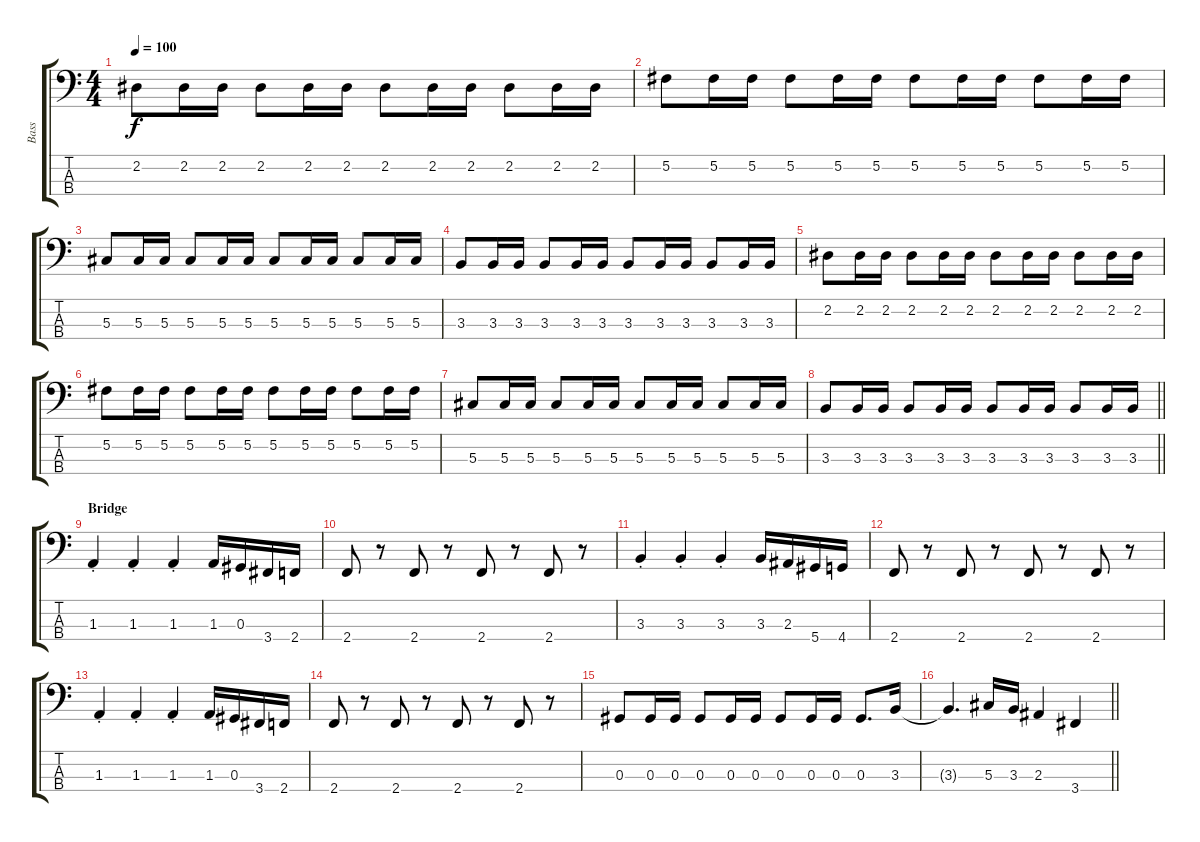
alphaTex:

\track ("Bass" "Bass") {instrument electricbassfinger}
\staff {score tabs}
\tuning (Gb2 Db2 Ab1 Eb1) {hide}
\ts (4 4)
\tempo 100
\clef f4
\ks c
2.2.8{dy f} 2.2.16 2.2.16 2.2.8 2.2.16 2.2.16 2.2.8 2.2.16 2.2.16 2.2.8 2.2.16 2.2.16 |
5.2.8 5.2.16 5.2.16 5.2.8 5.2.16 5.2.16 5.2.8 5.2.16 5.2.16 5.2.8 5.2.16 5.2.16 |
5.3.8 5.3.16 5.3.16 5.3.8 5.3.16 5.3.16 5.3.8 5.3.16 5.3.16 5.3.8 5.3.16 5.3.16 |
3.3.8 3.3.16 3.3.16 3.3.8 3.3.16 3.3.16 3.3.8 3.3.16 3.3.16 3.3.8 3.3.16 3.3.16 |
2.2.8 2.2.16 2.2.16 2.2.8 2.2.16 2.2.16 2.2.8 2.2.16 2.2.16 2.2.8 2.2.16 2.2.16 |
5.2.8 5.2.16 5.2.16 5.2.8 5.2.16 5.2.16 5.2.8 5.2.16 5.2.16 5.2.8 5.2.16 5.2.16 |
5.3.8 5.3.16 5.3.16 5.3.8 5.3.16 5.3.16 5.3.8 5.3.16 5.3.16 5.3.8 5.3.16 5.3.16 |
\barLineRight lightlight
3.3.8 3.3.16 3.3.16 3.3.8 3.3.16 3.3.16 3.3.8 3.3.16 3.3.16 3.3.8 3.3.16 3.3.16 |
\section ("" "Bridge")
1.3{st}.4 1.3{st}.4 1.3{st}.4 1.3.16 0.3.16 3.4.16 2.4.16 |
2.4.8 r.8 2.4.8 r.8 2.4.8 r.8 2.4.8 r.8 |
3.3{st}.4 3.3{st}.4 3.3{st}.4 3.3.16 2.3.16 5.4.16 4.4.16 |
2.4.8 r.8 2.4.8 r.8 2.4.8 r.8 2.4.8 r.8 |
1.3{st}.4 1.3{st}.4 1.3{st}.4 1.3.16 0.3.16 3.4.16 2.4.16 |
2.4.8 r.8 2.4.8 r.8 2.4.8 r.8 2.4.8 r.8 |
0.3.8 0.3.16 0.3.16 0.3.8 0.3.16 0.3.16 0.3.8 0.3.16 0.3.16 0.3.8{d} 3.3.16 |
\barLineRight lightlight
3.3{t}.4{d} 5.3.16 3.3.16 2.3.4 3.4.4
